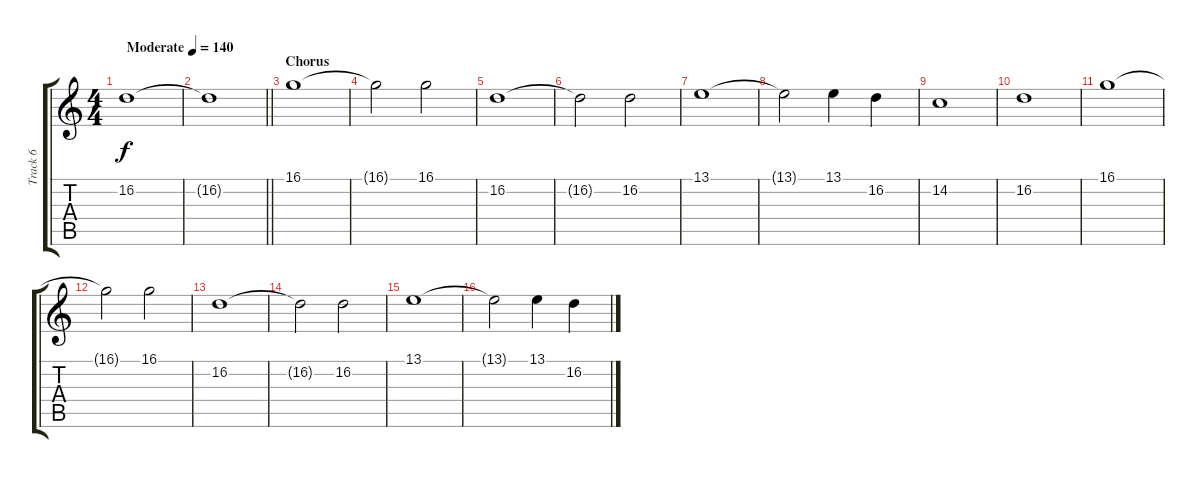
\track ("Track 6" "Track 6") {instrument stringensemble1}
\staff {score tabs}
\tuning (Eb4 Bb3 Gb3 Db3 Ab2 Db2) {hide}
\ts (4 4)
\tempo (140 "Moderate")
\clef g2
\ks c
16.2.1{dy f instrument stringensemble1} |
\barLineRight lightlight
16.2{t}.1 |
\section ("" "Chorus")
16.1.1 |
16.1{t}.2 16.1.2 |
16.2.1 |
16.2{t}.2 16.2.2 |
13.1.1 |
13.1{t}.2 13.1.4 16.2.4 |
14.2.1 |
16.2.1 |
16.1.1 |
16.1{t}.2 16.1.2 |
16.2.1 |
16.2{t}.2 16.2.2 |
13.1.1 |
13.1{t}.2 13.1.4 16.2.4
